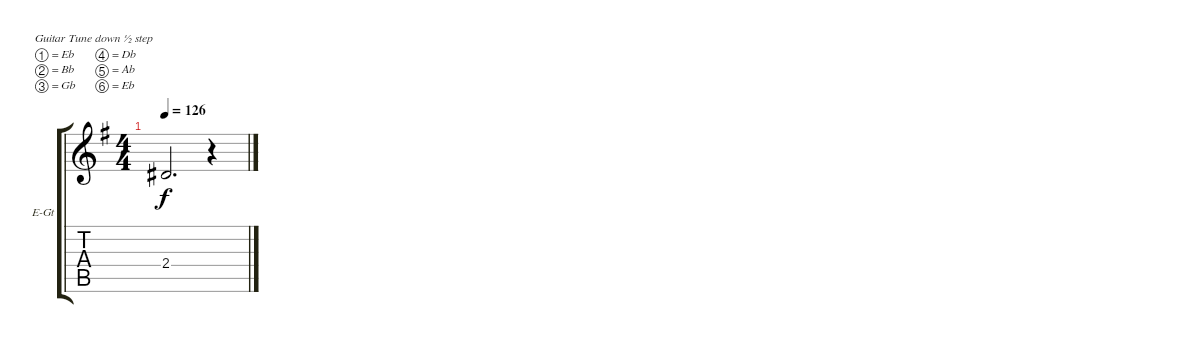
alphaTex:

\bracketExtendMode groupsimilarinstruments
\firstSystemTrackNameOrientation horizontal
\otherSystemsTrackNameOrientation horizontal
\track ("Untitled" "E-Gt") {instrument distortionguitar}
\staff {score tabs}
\tuning (Eb4 Bb3 Gb3 Db3 Ab2 Eb2)
\ts (4 4)
\tempo 126
\clef g2
\ks g
2.4.2{d dy f} r.4
